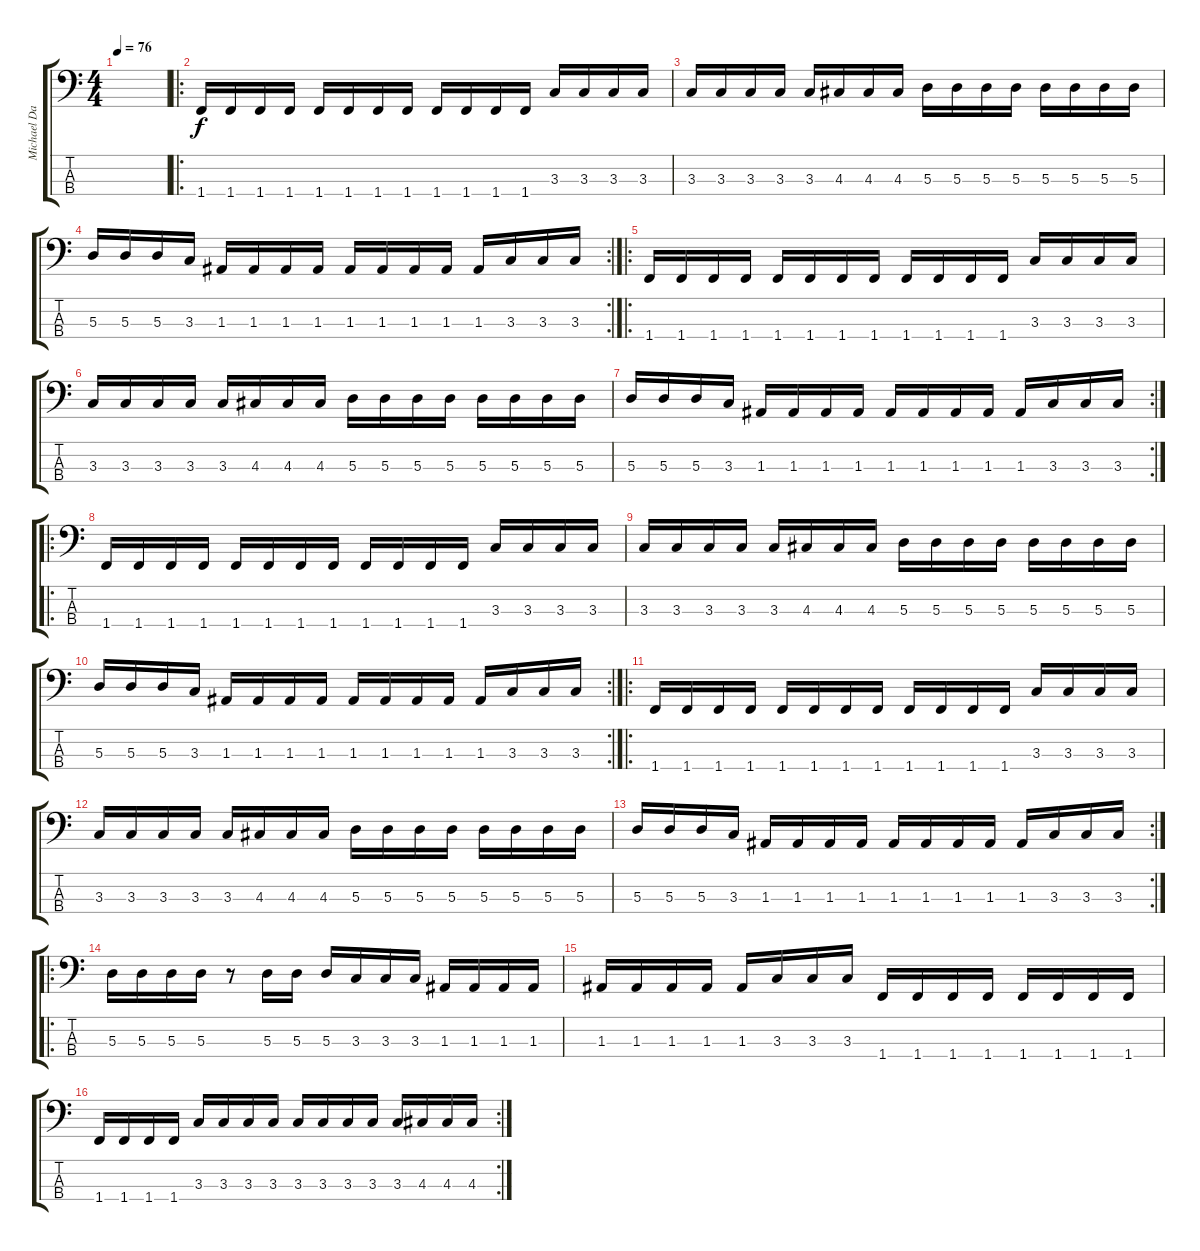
\track ("Michael Davenport" "Michael Da") {instrument electricbassfinger}
\staff {score tabs}
\tuning (G2 D2 A1 E1) {hide}
\ts (4 4)
\tempo 76
\clef f4
\ks c
|
\ro
1.4.16 1.4.16 1.4.16 1.4.16 1.4.16 1.4.16 1.4.16 1.4.16 1.4.16 1.4.16 1.4.16 1.4.16 3.3.16 3.3.16 3.3.16 3.3.16 |
3.3.16 3.3.16 3.3.16 3.3.16 3.3.16 4.3.16 4.3.16 4.3.16 5.3.16 5.3.16 5.3.16 5.3.16 5.3.16 5.3.16 5.3.16 5.3.16 |
\rc 2
5.3.16 5.3.16 5.3.16 3.3.16 1.3.16 1.3.16 1.3.16 1.3.16 1.3.16 1.3.16 1.3.16 1.3.16 1.3.16 3.3.16 3.3.16 3.3.16 |
\ro
1.4.16 1.4.16 1.4.16 1.4.16 1.4.16 1.4.16 1.4.16 1.4.16 1.4.16 1.4.16 1.4.16 1.4.16 3.3.16 3.3.16 3.3.16 3.3.16 |
3.3.16 3.3.16 3.3.16 3.3.16 3.3.16 4.3.16 4.3.16 4.3.16 5.3.16 5.3.16 5.3.16 5.3.16 5.3.16 5.3.16 5.3.16 5.3.16 |
\rc 2
5.3.16 5.3.16 5.3.16 3.3.16 1.3.16 1.3.16 1.3.16 1.3.16 1.3.16 1.3.16 1.3.16 1.3.16 1.3.16 3.3.16 3.3.16 3.3.16 |
\ro
1.4.16 1.4.16 1.4.16 1.4.16 1.4.16 1.4.16 1.4.16 1.4.16 1.4.16 1.4.16 1.4.16 1.4.16 3.3.16 3.3.16 3.3.16 3.3.16 |
3.3.16 3.3.16 3.3.16 3.3.16 3.3.16 4.3.16 4.3.16 4.3.16 5.3.16 5.3.16 5.3.16 5.3.16 5.3.16 5.3.16 5.3.16 5.3.16 |
\rc 2
5.3.16 5.3.16 5.3.16 3.3.16 1.3.16 1.3.16 1.3.16 1.3.16 1.3.16 1.3.16 1.3.16 1.3.16 1.3.16 3.3.16 3.3.16 3.3.16 |
\ro
1.4.16 1.4.16 1.4.16 1.4.16 1.4.16 1.4.16 1.4.16 1.4.16 1.4.16 1.4.16 1.4.16 1.4.16 3.3.16 3.3.16 3.3.16 3.3.16 |
3.3.16 3.3.16 3.3.16 3.3.16 3.3.16 4.3.16 4.3.16 4.3.16 5.3.16 5.3.16 5.3.16 5.3.16 5.3.16 5.3.16 5.3.16 5.3.16 |
\rc 2
5.3.16 5.3.16 5.3.16 3.3.16 1.3.16 1.3.16 1.3.16 1.3.16 1.3.16 1.3.16 1.3.16 1.3.16 1.3.16 3.3.16 3.3.16 3.3.16 |
\ro
5.3.16 5.3.16 5.3.16 5.3.16 r.8 5.3.16 5.3.16 5.3.16 3.3.16 3.3.16 3.3.16 1.3.16 1.3.16 1.3.16 1.3.16 |
1.3.16 1.3.16 1.3.16 1.3.16 1.3.16 3.3.16 3.3.16 3.3.16 1.4.16 1.4.16 1.4.16 1.4.16 1.4.16 1.4.16 1.4.16 1.4.16 |
\rc 2
1.4.16 1.4.16 1.4.16 1.4.16 3.3.16 3.3.16 3.3.16 3.3.16 3.3.16 3.3.16 3.3.16 3.3.16 3.3.16 4.3.16 4.3.16 4.3.16
